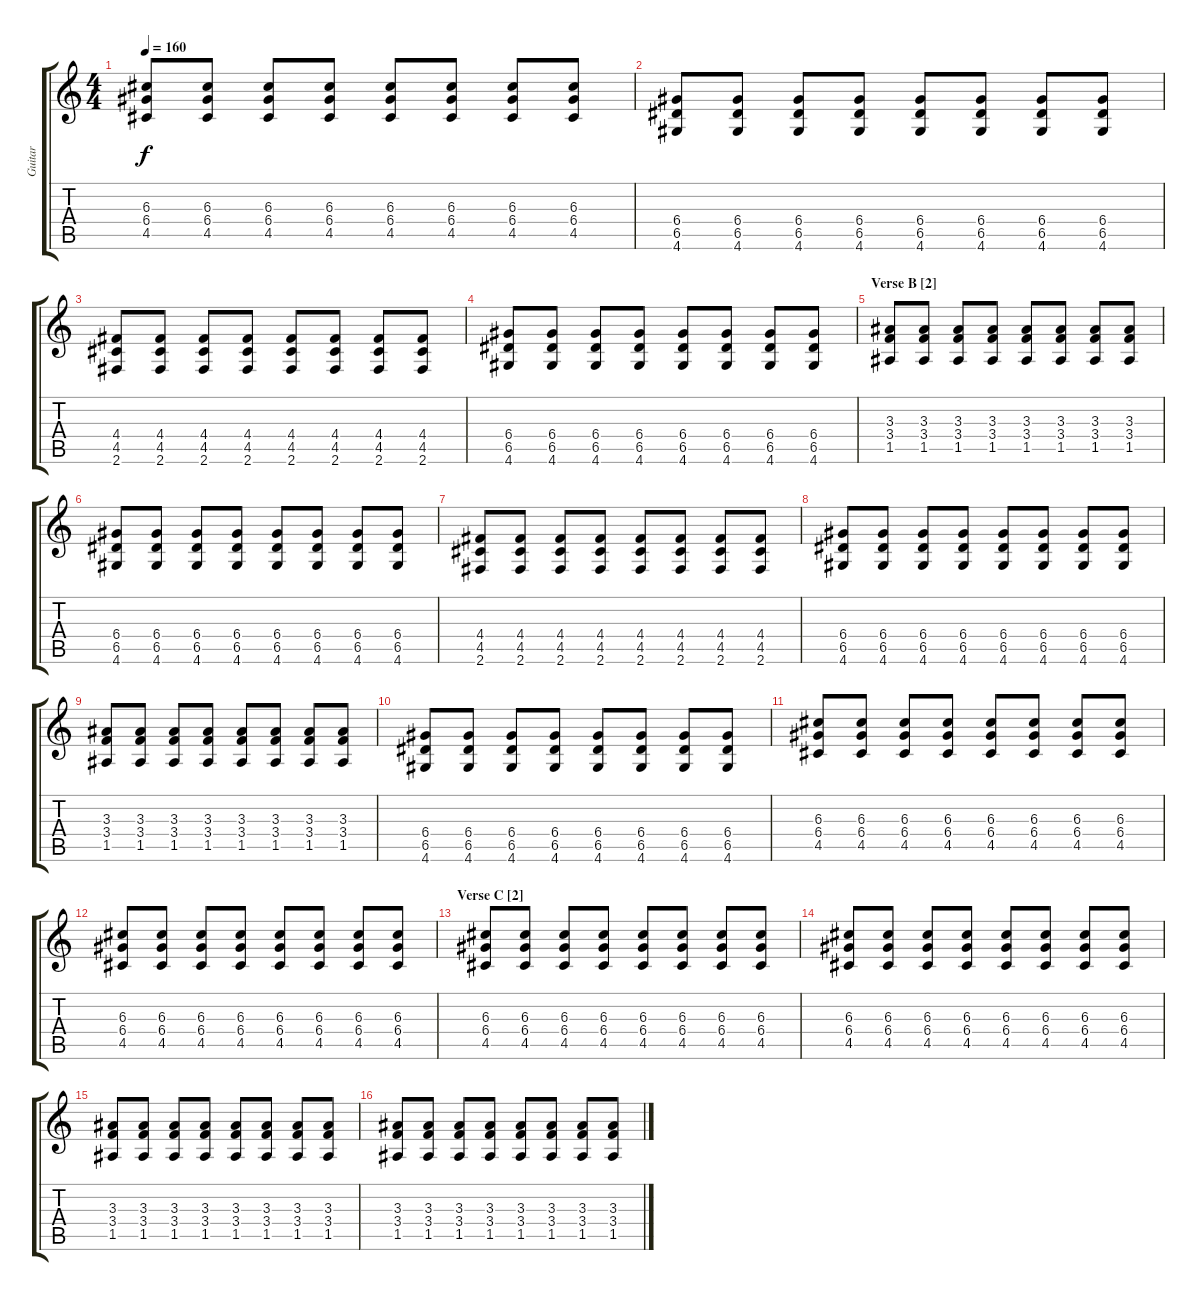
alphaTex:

\track ("Guitar" "Guitar") {instrument overdrivenguitar}
\staff {score tabs}
\tuning (E4 B3 G3 D3 A2 E2) {hide}
\ts (4 4)
\tempo 160
\clef g2
\ks c
(6.3 6.4 4.5).8{dy f} (6.3 6.4 4.5).8 (6.3 6.4 4.5).8 (6.3 6.4 4.5).8 (6.3 6.4 4.5).8 (6.3 6.4 4.5).8 (6.3 6.4 4.5).8 (6.3 6.4 4.5).8 |
(6.4 6.5 4.6).8 (6.4 6.5 4.6).8 (6.4 6.5 4.6).8 (6.4 6.5 4.6).8 (6.4 6.5 4.6).8 (6.4 6.5 4.6).8 (6.4 6.5 4.6).8 (6.4 6.5 4.6).8 |
(4.4 4.5 2.6).8 (4.4 4.5 2.6).8 (4.4 4.5 2.6).8 (4.4 4.5 2.6).8 (4.4 4.5 2.6).8 (4.4 4.5 2.6).8 (4.4 4.5 2.6).8 (4.4 4.5 2.6).8 |
(6.4 6.5 4.6).8 (6.4 6.5 4.6).8 (6.4 6.5 4.6).8 (6.4 6.5 4.6).8 (6.4 6.5 4.6).8 (6.4 6.5 4.6).8 (6.4 6.5 4.6).8 (6.4 6.5 4.6).8 |
\section ("" "Verse B [2]")
(3.3 3.4 1.5).8 (3.3 3.4 1.5).8 (3.3 3.4 1.5).8 (3.3 3.4 1.5).8 (3.3 3.4 1.5).8 (3.3 3.4 1.5).8 (3.3 3.4 1.5).8 (3.3 3.4 1.5).8 |
(6.4 6.5 4.6).8 (6.4 6.5 4.6).8 (6.4 6.5 4.6).8 (6.4 6.5 4.6).8 (6.4 6.5 4.6).8 (6.4 6.5 4.6).8 (6.4 6.5 4.6).8 (6.4 6.5 4.6).8 |
(4.4 4.5 2.6).8 (4.4 4.5 2.6).8 (4.4 4.5 2.6).8 (4.4 4.5 2.6).8 (4.4 4.5 2.6).8 (4.4 4.5 2.6).8 (4.4 4.5 2.6).8 (4.4 4.5 2.6).8 |
(6.4 6.5 4.6).8 (6.4 6.5 4.6).8 (6.4 6.5 4.6).8 (6.4 6.5 4.6).8 (6.4 6.5 4.6).8 (6.4 6.5 4.6).8 (6.4 6.5 4.6).8 (6.4 6.5 4.6).8 |
(3.3 3.4 1.5).8 (3.3 3.4 1.5).8 (3.3 3.4 1.5).8 (3.3 3.4 1.5).8 (3.3 3.4 1.5).8 (3.3 3.4 1.5).8 (3.3 3.4 1.5).8 (3.3 3.4 1.5).8 |
(6.4 6.5 4.6).8 (6.4 6.5 4.6).8 (6.4 6.5 4.6).8 (6.4 6.5 4.6).8 (6.4 6.5 4.6).8 (6.4 6.5 4.6).8 (6.4 6.5 4.6).8 (6.4 6.5 4.6).8 |
(6.3 6.4 4.5).8 (6.3 6.4 4.5).8 (6.3 6.4 4.5).8 (6.3 6.4 4.5).8 (6.3 6.4 4.5).8 (6.3 6.4 4.5).8 (6.3 6.4 4.5).8 (6.3 6.4 4.5).8 |
(6.3 6.4 4.5).8 (6.3 6.4 4.5).8 (6.3 6.4 4.5).8 (6.3 6.4 4.5).8 (6.3 6.4 4.5).8 (6.3 6.4 4.5).8 (6.3 6.4 4.5).8 (6.3 6.4 4.5).8 |
\section ("" "Verse C [2]")
(6.3 6.4 4.5).8 (6.3 6.4 4.5).8 (6.3 6.4 4.5).8 (6.3 6.4 4.5).8 (6.3 6.4 4.5).8 (6.3 6.4 4.5).8 (6.3 6.4 4.5).8 (6.3 6.4 4.5).8 |
(6.3 6.4 4.5).8 (6.3 6.4 4.5).8 (6.3 6.4 4.5).8 (6.3 6.4 4.5).8 (6.3 6.4 4.5).8 (6.3 6.4 4.5).8 (6.3 6.4 4.5).8 (6.3 6.4 4.5).8 |
(3.3 3.4 1.5).8 (3.3 3.4 1.5).8 (3.3 3.4 1.5).8 (3.3 3.4 1.5).8 (3.3 3.4 1.5).8 (3.3 3.4 1.5).8 (3.3 3.4 1.5).8 (3.3 3.4 1.5).8 |
(3.3 3.4 1.5).8 (3.3 3.4 1.5).8 (3.3 3.4 1.5).8 (3.3 3.4 1.5).8 (3.3 3.4 1.5).8 (3.3 3.4 1.5).8 (3.3 3.4 1.5).8 (3.3 3.4 1.5).8
